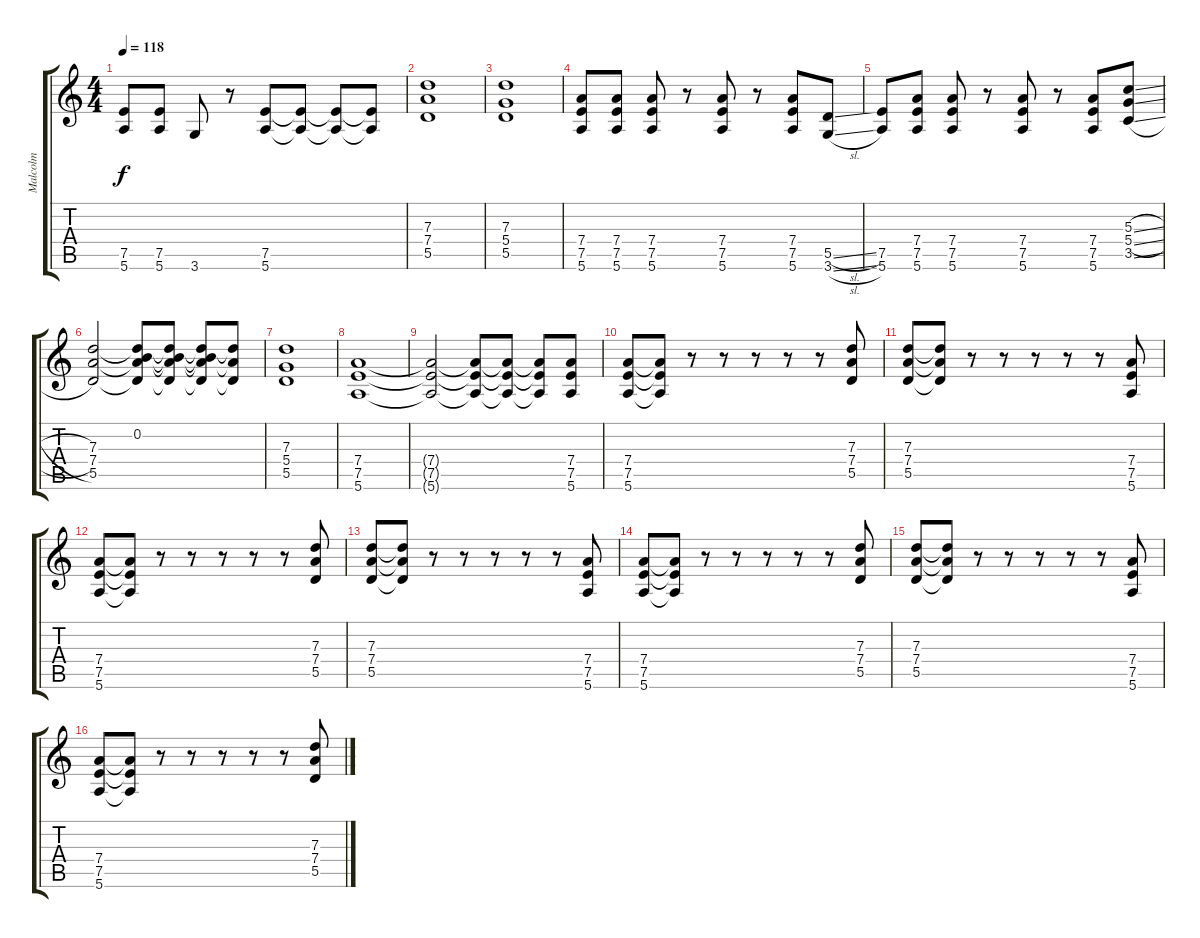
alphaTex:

\track ("Malcolm" "Malcolm") {instrument overdrivenguitar}
\staff {score tabs}
\tuning (E4 B3 G3 D3 A2 E2) {hide}
\ts (4 4)
\tempo 118
\clef g2
\ks c
(7.5 5.6).8{dy f} (7.5 5.6).8 3.6.8 r.8 (7.5 5.6).8 (7.5{t} 5.6{t}).8 (7.5{t} 5.6{t}).8 (7.5{t} 5.6{t}).8 |
(7.3 7.4 5.5).1 |
(7.3 5.4 5.5).1 |
(7.4 7.5 5.6).8 (7.4 7.5 5.6).8 (7.4 7.5 5.6).8 r.8 (7.4 7.5 5.6).8 r.8 (7.4 7.5 5.6).8 (5.5{sl} 3.6{sl}).8 |
(7.5 5.6).8 (7.4 7.5 5.6).8 (7.4 7.5 5.6).8 r.8 (7.4 7.5 5.6).8 r.8 (7.4 7.5 5.6).8 (5.3{sl} 5.4{sl} 3.5{sl}).8 |
(7.3 7.4 5.5).2 (0.2 7.3{t} 7.4{t} 5.5{t}).8 (0.2{t} 7.3{t} 7.4{t} 5.5{t}).8 (0.2{t} 7.3{t} 7.4{t} 5.5{t}).8 (7.3{t} 7.4{t} 5.5{t}).8 |
(7.3 5.4 5.5).1 |
(7.4 7.5 5.6).1 |
(7.4{t} 7.5{t} 5.6{t}).2 (7.4{t} 7.5{t} 5.6{t}).8 (7.4{t} 7.5{t} 5.6{t}).8 (7.4{t} 7.5{t} 5.6{t}).8 (7.4 7.5 5.6).8 |
(7.4 7.5 5.6).8 (7.4{t} 7.5{t} 5.6{t}).8 r.8 r.8 r.8 r.8 r.8 (7.3 7.4 5.5).8 |
(7.3 7.4 5.5).8 (7.3{t} 7.4{t} 5.5{t}).8 r.8 r.8 r.8 r.8 r.8 (7.4 7.5 5.6).8 |
(7.4 7.5 5.6).8 (7.4{t} 7.5{t} 5.6{t}).8 r.8 r.8 r.8 r.8 r.8 (7.3 7.4 5.5).8 |
(7.3 7.4 5.5).8 (7.3{t} 7.4{t} 5.5{t}).8 r.8 r.8 r.8 r.8 r.8 (7.4 7.5 5.6).8 |
(7.4 7.5 5.6).8 (7.4{t} 7.5{t} 5.6{t}).8 r.8 r.8 r.8 r.8 r.8 (7.3 7.4 5.5).8 |
(7.3 7.4 5.5).8 (7.3{t} 7.4{t} 5.5{t}).8 r.8 r.8 r.8 r.8 r.8 (7.4 7.5 5.6).8 |
(7.4 7.5 5.6).8 (7.4{t} 7.5{t} 5.6{t}).8 r.8 r.8 r.8 r.8 r.8 (7.3 7.4 5.5).8
